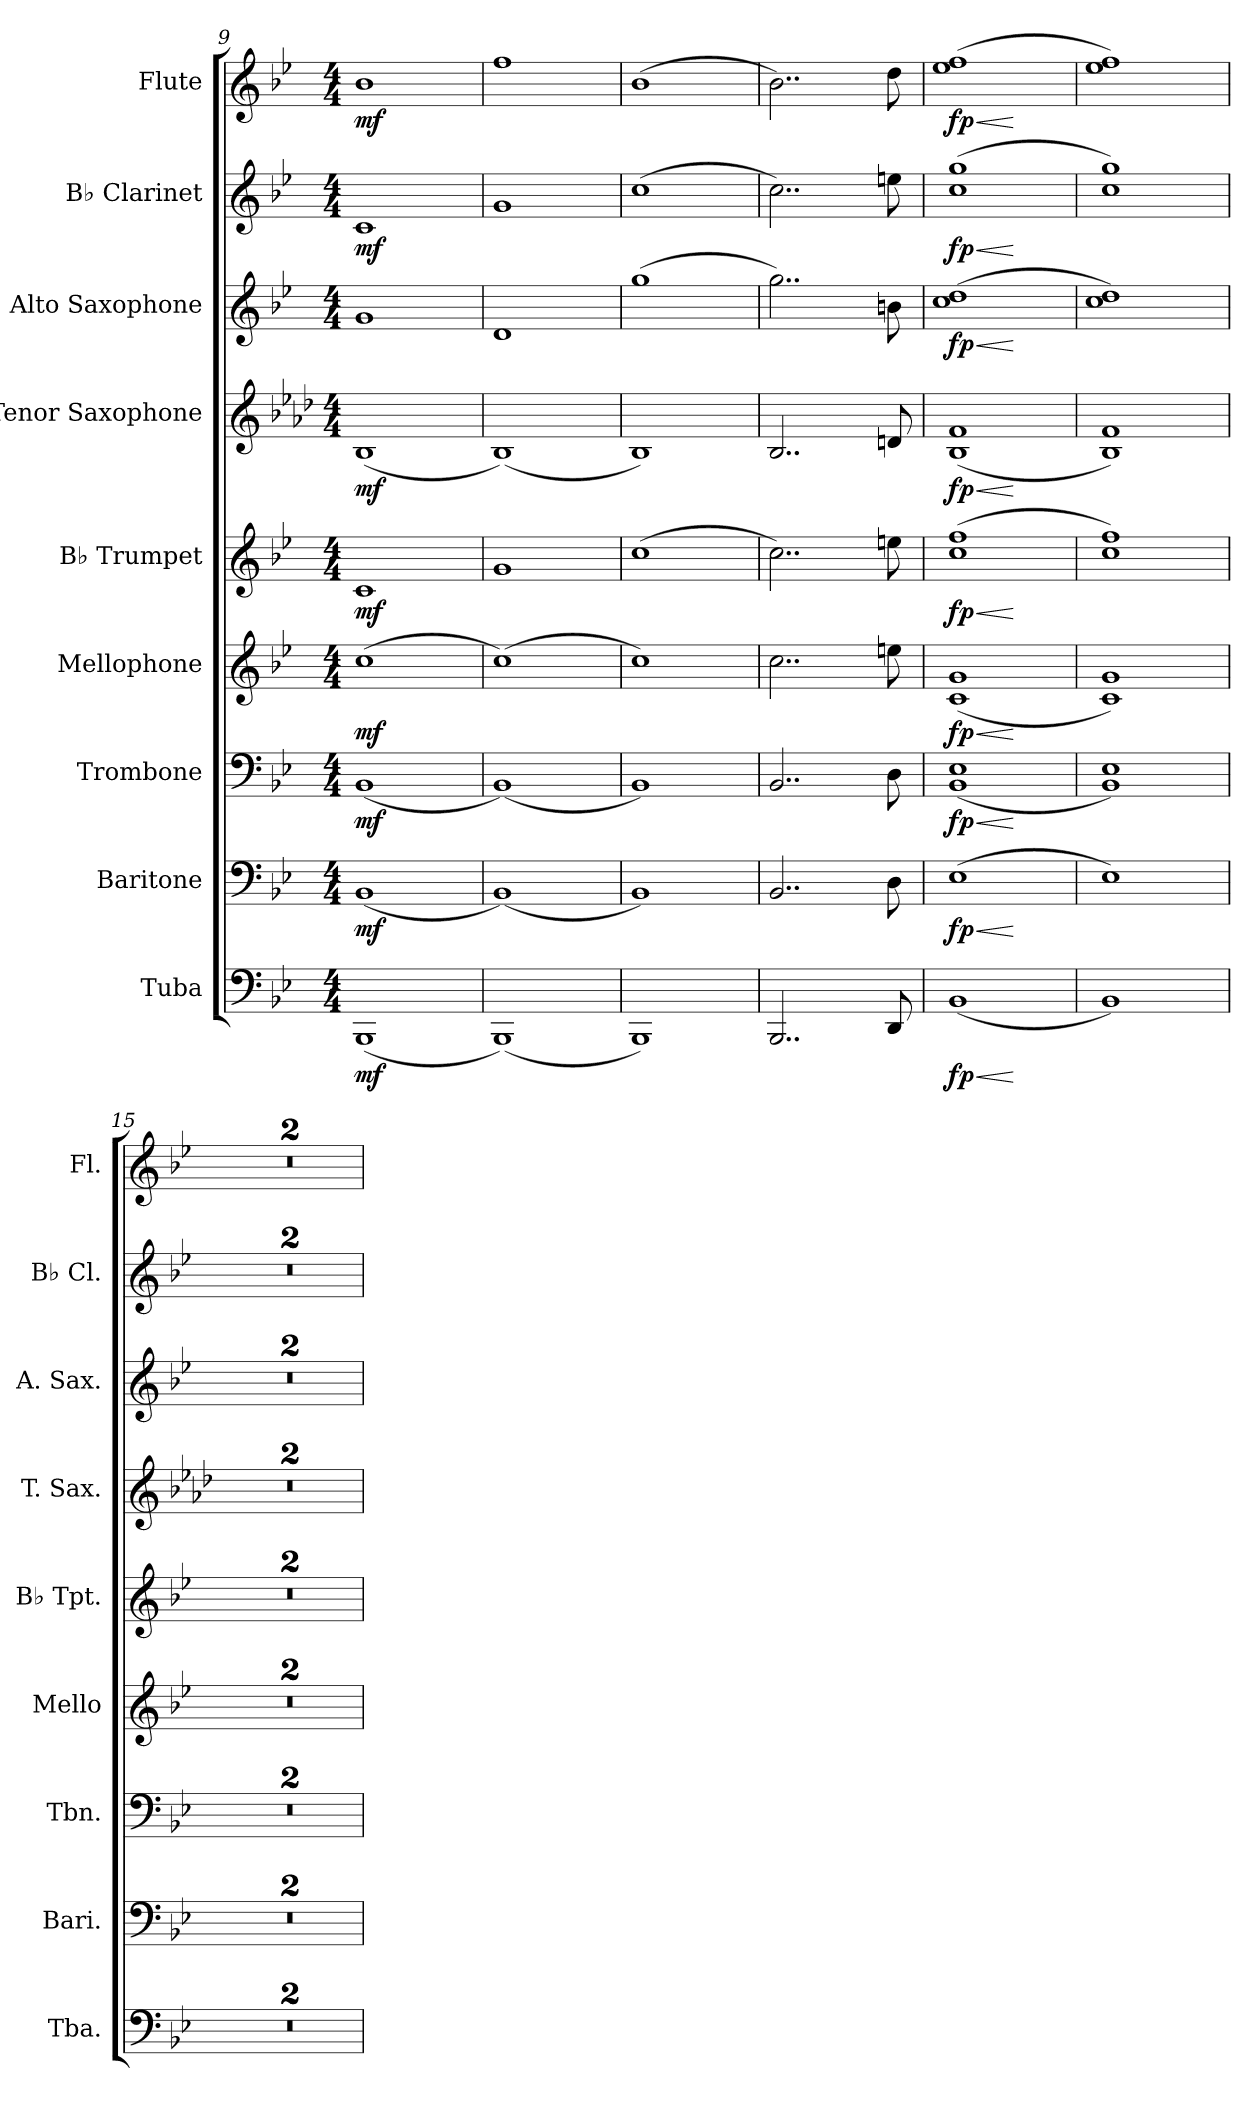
**kern	**dynam	**kern	**dynam	**kern	**dynam	**kern	**dynam	**kern	**dynam	**kern	**dynam	**kern	**dynam	**kern	**dynam	**kern	**dynam
*part9	*part9	*part8	*part8	*part7	*part7	*part6	*part6	*part5	*part5	*part4	*part4	*part3	*part3	*part2	*part2	*part1	*part1
*staff9	*staff9	*staff8	*staff8	*staff7	*staff7	*staff6	*staff6	*staff5	*staff5	*staff4	*staff4	*staff3	*staff3	*staff2	*staff2	*staff1	*staff1
*I"Tuba	*	*I"Baritone	*	*I"Trombone	*	*I"Mellophone	*	*I"B♭ Trumpet	*	*I"Tenor Saxophone	*	*I"Alto Saxophone	*	*I"B♭ Clarinet	*	*I"Flute	*
*I'Tba.	*	*I'Bari.	*	*I'Tbn.	*	*I'Mello	*	*I'B♭ Tpt.	*	*I'T. Sax.	*	*I'A. Sax.	*	*I'B♭ Cl.	*	*I'Fl.	*
*clefF4	*	*clefF4	*	*clefF4	*	*clefG2	*	*clefG2	*	*clefG2	*	*clefG2	*	*clefG2	*	*clefG2	*
*	*	*	*	*	*	*ITrd1c2	*	*ITrd1c2	*	*ITrd8c14	*	*ITrd5c9	*	*ITrd1c2	*	*	*
*k[b-e-]	*	*k[b-e-]	*	*k[b-e-]	*	*k[b-e-a-d-]	*	*k[b-e-a-d-]	*	*k[b-e-a-d-]	*	*k[b-e-a-d-g-]	*	*k[b-e-a-d-]	*	*k[b-e-]	*
*M4/4	*	*M4/4	*	*M4/4	*	*M4/4	*	*M4/4	*	*M4/4	*	*M4/4	*	*M4/4	*	*M4/4	*
=9	=9	=9	=9	=9	=9	=9	=9	=9	=9	=9	=9	=9	=9	=9	=9	=9	=9
!	!LO:DY:b	!	!LO:DY:b	!	!LO:DY:b	!	!LO:DY:b	!	!LO:DY:b	!	!LO:DY:b	!	!LO:DY:b	!	!	!	!
!	!	!	!	!	!	!	!	!	!	!	!	!	!LO:DY:n=1:b	!	!LO:DY:b	!	!LO:DY:b
(1BBB-	mf	(1BB-	mf	(1BB-	mf	(1b-	mf	1B-	mf	(1BB-	mf	1B-	mf mf	1B-	mf	1b-	mf
=10	=10	=10	=10	=10	=10	=10	=10	=10	=10	=10	=10	=10	=10	=10	=10	=10	=10
(1BBB-)	.	(1BB-)	.	(1BB-)	.	(1b-)	.	1f	.	(1BB-)	.	1F	.	1f	.	1ff	.
=11	=11	=11	=11	=11	=11	=11	=11	=11	=11	=11	=11	=11	=11	=11	=11	=11	=11
1BBB-)	.	1BB-)	.	1BB-)	.	1b-)	.	(1b-	.	1BB-)	.	(1b-	.	(1b-	.	(1b-	.
=12	=12	=12	=12	=12	=12	=12	=12	=12	=12	=12	=12	=12	=12	=12	=12	=12	=12
2..BBB-/	.	2..BB-/	.	2..BB-/	.	2..b-\	.	2..b-\)	.	2..BB-/	.	2..b-\)	.	2..b-\)	.	2..b-\)	.
8DD/	.	8D\	.	8D\	.	8ddn\	.	8ddn\	.	8Dn/	.	8dn\	.	8ddn\	.	8dd\	.
!!LO:PB:g=z
=13	=13	=13	=13	=13	=13	=13	=13	=13	=13	=13	=13	=13	=13	=13	=13	=13	=13
!	!LO:HP:b	!	!LO:HP:b	!	!LO:HP:b	!	!LO:HP:b	!	!LO:HP:b	!	!LO:HP:b	!	!LO:HP:b	!	!	!	!
!	!LO:DY:n=1:b	!	!LO:DY:n=1:b	!	!LO:DY:n=1:b	!	!LO:DY:n=1:b	!	!LO:DY:n=1:b	!	!LO:DY:n=1:b	!	!LO:HP:n=1:b	!	!LO:HP:b	!	!LO:HP:b
!	!	!	!	!	!	!	!	!	!	!	!	!	!LO:DY:n=1:b	!	!LO:DY:n=1:b	!	!LO:DY:n=1:b
(1BB-	< fp	(1E-	< fp	(1BB- 1E-	< fp	(1B- 1f	< fp	(1b- 1ee-	< fp	(1BB- 1F	< fp	(1e- 1f	< < fp	(1b- 1ff	< fp	(1ee- 1ff	< fp
.	[	.	[	.	[	.	[	.	[	.	[	.	[	.	[	.	[
=14	=14	=14	=14	=14	=14	=14	=14	=14	=14	=14	=14	=14	=14	=14	=14	=14	=14
1BB-)	.	1E-)	.	1BB- 1E-)	.	1B- 1f)	.	1b- 1ee-)	.	1BB- 1F)	.	1e- 1f)	.	1b- 1ff)	.	1ee- 1ff)	.
.	.	.	.	.	.	.	.	.	.	.	.	.	[	.	.	.	.
=15	=15	=15	=15	=15	=15	=15	=15	=15	=15	=15	=15	=15	=15	=15	=15	=15	=15
1r	.	1r	.	1r	.	1r	.	1r	.	1r	.	1r	.	1r	.	1r	.
=16	=16	=16	=16	=16	=16	=16	=16	=16	=16	=16	=16	=16	=16	=16	=16	=16	=16
1r	.	1r	.	1r	.	1r	.	1r	.	1r	.	1r	.	1r	.	1r	.
=	=	=	=	=	=	=	=	=	=	=	=	=	=	=	=	=	=
*-	*-	*-	*-	*-	*-	*-	*-	*-	*-	*-	*-	*-	*-	*-	*-	*-	*-
